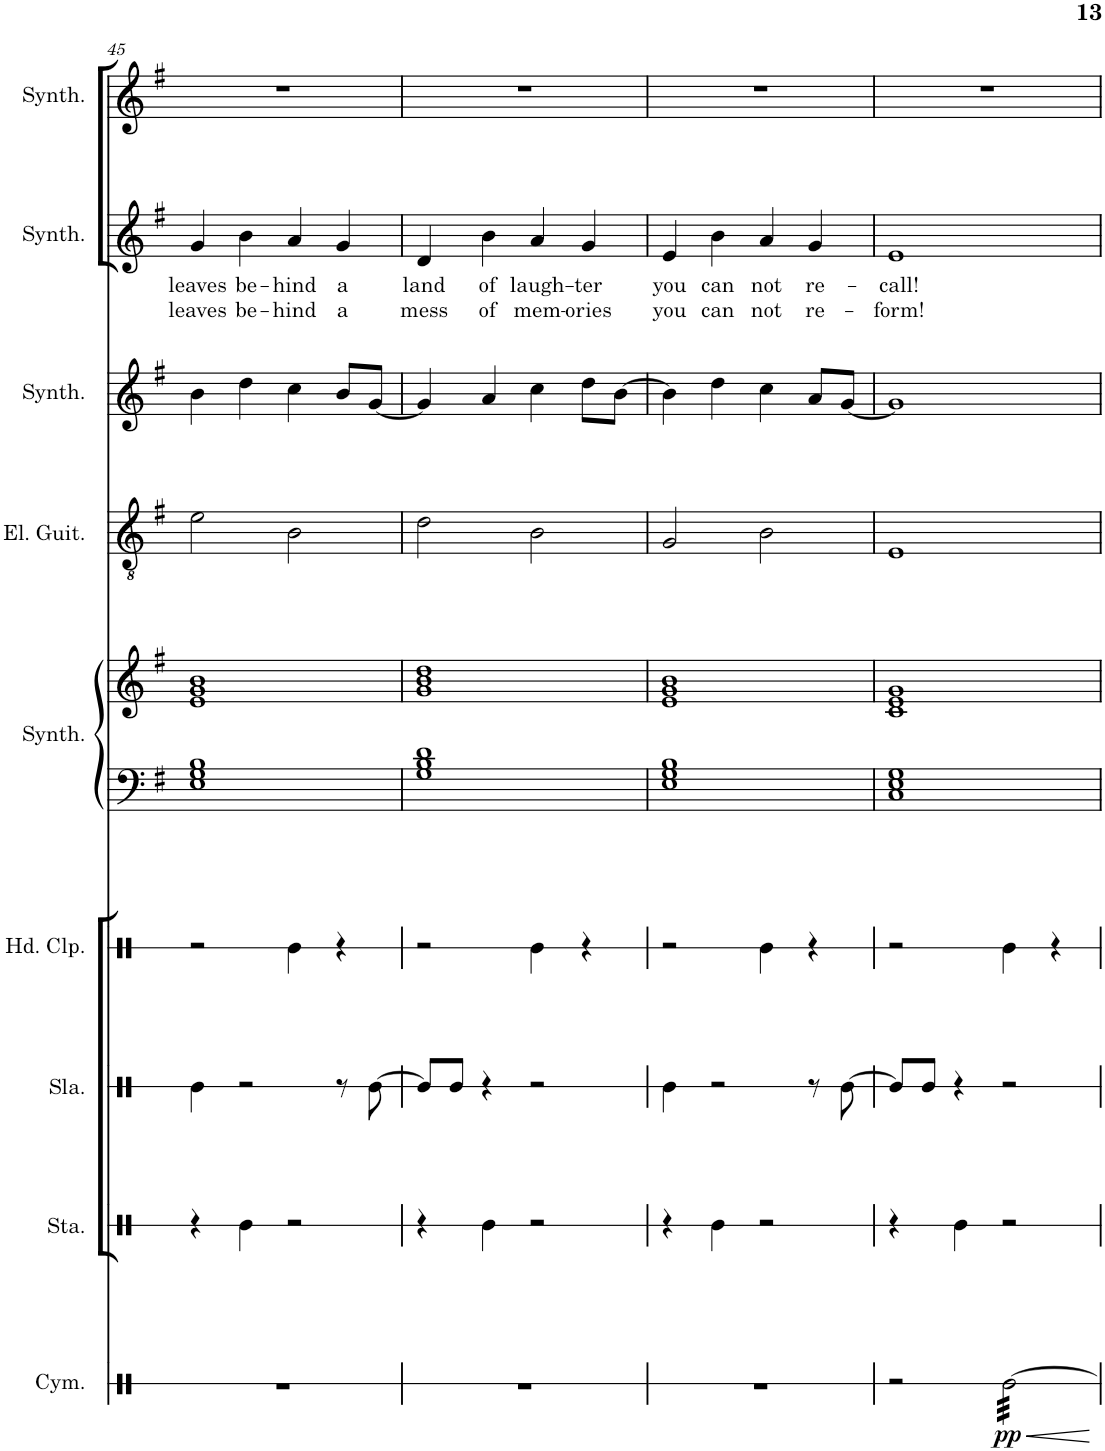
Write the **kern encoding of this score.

**kern	**dynam	**kern	**kern	**kern	**kern	**kern	**kern	**kern	**kern	**text	**text	**kern
*part9	*part9	*part8	*part7	*part6	*part5	*part5	*part4	*part3	*part2	*part2	*part2	*part1
*staff10	*staff10	*staff9	*staff8	*staff7	*staff6	*staff5	*staff4	*staff3	*staff2	*staff2	*staff2	*staff1
*I"Cymbal	*	*I"Stamp	*I"Slap	*I"Hand Clap	*I"Atmosphere Synthesizer	*	*I"Electric Guitar	*I"Pad Synthesizer	*I"Rain Synthesizer	*	*	*I"Square Synthesizer
*I'Cym.	*	*I'Sta.	*I'Sla.	*I'Hd. Clp.	*I'Synth.	*	*I'El. Guit.	*I'Synth.	*I'Synth.	*	*	*I'Synth.
!!LO:PB:g=z
*clefX	*	*clefX	*clefX	*clefX	*clefF4	*clefG2	*clefGv2	*clefG2	*clefG2	*	*	*clefG2
*k[]	*	*k[]	*k[]	*k[]	*k[f#]	*k[f#]	*k[f#]	*k[f#]	*k[f#]	*	*	*k[f#]
*M4/4	*	*M4/4	*M4/4	*M4/4	*M4/4	*M4/4	*M4/4	*M4/4	*M4/4	*	*	*M4/4
=45	=45	=45	=45	=45	=45	=45	=45	=45	=45	=45	=45	=45
!	!	!	!	!	!	!	!	!	!	!LO:LY:b	!LO:LY:b	!
1r	.	4r	4Re\	2r	1E 1G 1B	1e 1g 1b	2e\	4b\	4g/	leaves	leaves	1r
!	!	!	!	!	!	!	!	!	!	!LO:LY:b	!LO:LY:b	!
.	.	4Re\	2r	.	.	.	.	4dd\	4b\	be-	be-	.
!	!	!	!	!	!	!	!	!	!	!LO:LY:b	!LO:LY:b	!
.	.	2r	.	4Re\	.	.	2B\	4cc\	4a/	-hind	-hind	.
!	!	!	!	!	!	!	!	!	!	!LO:LY:b	!LO:LY:b	!
.	.	.	8r	4r	.	.	.	8b/L	4g/	a	a	.
.	.	.	[8Re\	.	.	.	.	[8g/J	.	.	.	.
=46	=46	=46	=46	=46	=46	=46	=46	=46	=46	=46	=46	=46
!	!	!	!	!	!	!	!	!	!	!LO:LY:b	!LO:LY:b	!
1r	.	4r	8Re/L]	2r	1G 1B 1d	1g 1b 1dd	2d\	4g/]	4d/	land	mess	1r
.	.	.	8Re/J	.	.	.	.	.	.	.	.	.
!	!	!	!	!	!	!	!	!	!	!LO:LY:b	!LO:LY:b	!
.	.	4Re\	4r	.	.	.	.	4a/	4b\	of	of	.
!	!	!	!	!	!	!	!	!	!	!LO:LY:b	!LO:LY:b	!
.	.	2r	2r	4Re\	.	.	2B\	4cc\	4a/	laugh-	mem-	.
!	!	!	!	!	!	!	!	!	!	!LO:LY:b	!LO:LY:b	!
.	.	.	.	4r	.	.	.	8dd\L	4g/	-ter	-ories	.
.	.	.	.	.	.	.	.	[8b\J	.	.	.	.
=47	=47	=47	=47	=47	=47	=47	=47	=47	=47	=47	=47	=47
!	!	!	!	!	!	!	!	!	!	!LO:LY:b	!LO:LY:b	!
1r	.	4r	4Re\	2r	1E 1G 1B	1e 1g 1b	2G/	4b\]	4e/	you	you	1r
!	!	!	!	!	!	!	!	!	!	!LO:LY:b	!LO:LY:b	!
.	.	4Re\	2r	.	.	.	.	4dd\	4b\	can	can	.
!	!	!	!	!	!	!	!	!	!	!LO:LY:b	!LO:LY:b	!
.	.	2r	.	4Re\	.	.	2B\	4cc\	4a/	not	not	.
!	!	!	!	!	!	!	!	!	!	!LO:LY:b	!LO:LY:b	!
.	.	.	8r	4r	.	.	.	8a/L	4g/	re-	re-	.
.	.	.	[8Re\	.	.	.	.	[8g/J	.	.	.	.
=48	=48	=48	=48	=48	=48	=48	=48	=48	=48	=48	=48	=48
!	!	!	!	!	!	!	!	!	!	!LO:LY:b	!LO:LY:b	!
2r	.	4r	8Re/L]	2r	1C 1E 1G	1c 1e 1g	1E	1g]	1e	-call!	-form!	1r
.	.	.	8Re/J	.	.	.	.	.	.	.	.	.
.	.	4Re\	4r	.	.	.	.	.	.	.	.	.
!	!LO:HP:b	!	!	!	!	!	!	!	!	!	!	!
!	!LO:DY:n=1:b	!	!	!	!	!	!	!	!	!	!	!
*tremolo	*	*	*	*	*	*	*	*	*	*	*	*
[32Re\LLL	< pp	2r	2r	4Re\	.	.	.	.	.	.	.	.
32Re\	.	.	.	.	.	.	.	.	.	.	.	.
32Re\	.	.	.	.	.	.	.	.	.	.	.	.
32Re\	.	.	.	.	.	.	.	.	.	.	.	.
32Re\	.	.	.	.	.	.	.	.	.	.	.	.
32Re\	.	.	.	.	.	.	.	.	.	.	.	.
32Re\	.	.	.	.	.	.	.	.	.	.	.	.
32Re\	.	.	.	.	.	.	.	.	.	.	.	.
32Re\	.	.	.	4r	.	.	.	.	.	.	.	.
32Re\	.	.	.	.	.	.	.	.	.	.	.	.
32Re\	.	.	.	.	.	.	.	.	.	.	.	.
32Re\	.	.	.	.	.	.	.	.	.	.	.	.
32Re\	.	.	.	.	.	.	.	.	.	.	.	.
32Re\	.	.	.	.	.	.	.	.	.	.	.	.
32Re\	.	.	.	.	.	.	.	.	.	.	.	.
32Re\JJJ	.	.	.	.	.	.	.	.	.	.	.	.
*Xtremolo	*	*	*	*	*	*	*	*	*	*	*	*
.	[	.	.	.	.	.	.	.	.	.	.	.
=	=	=	=	=	=	=	=	=	=	=	=	=
*-	*-	*-	*-	*-	*-	*-	*-	*-	*-	*-	*-	*-
